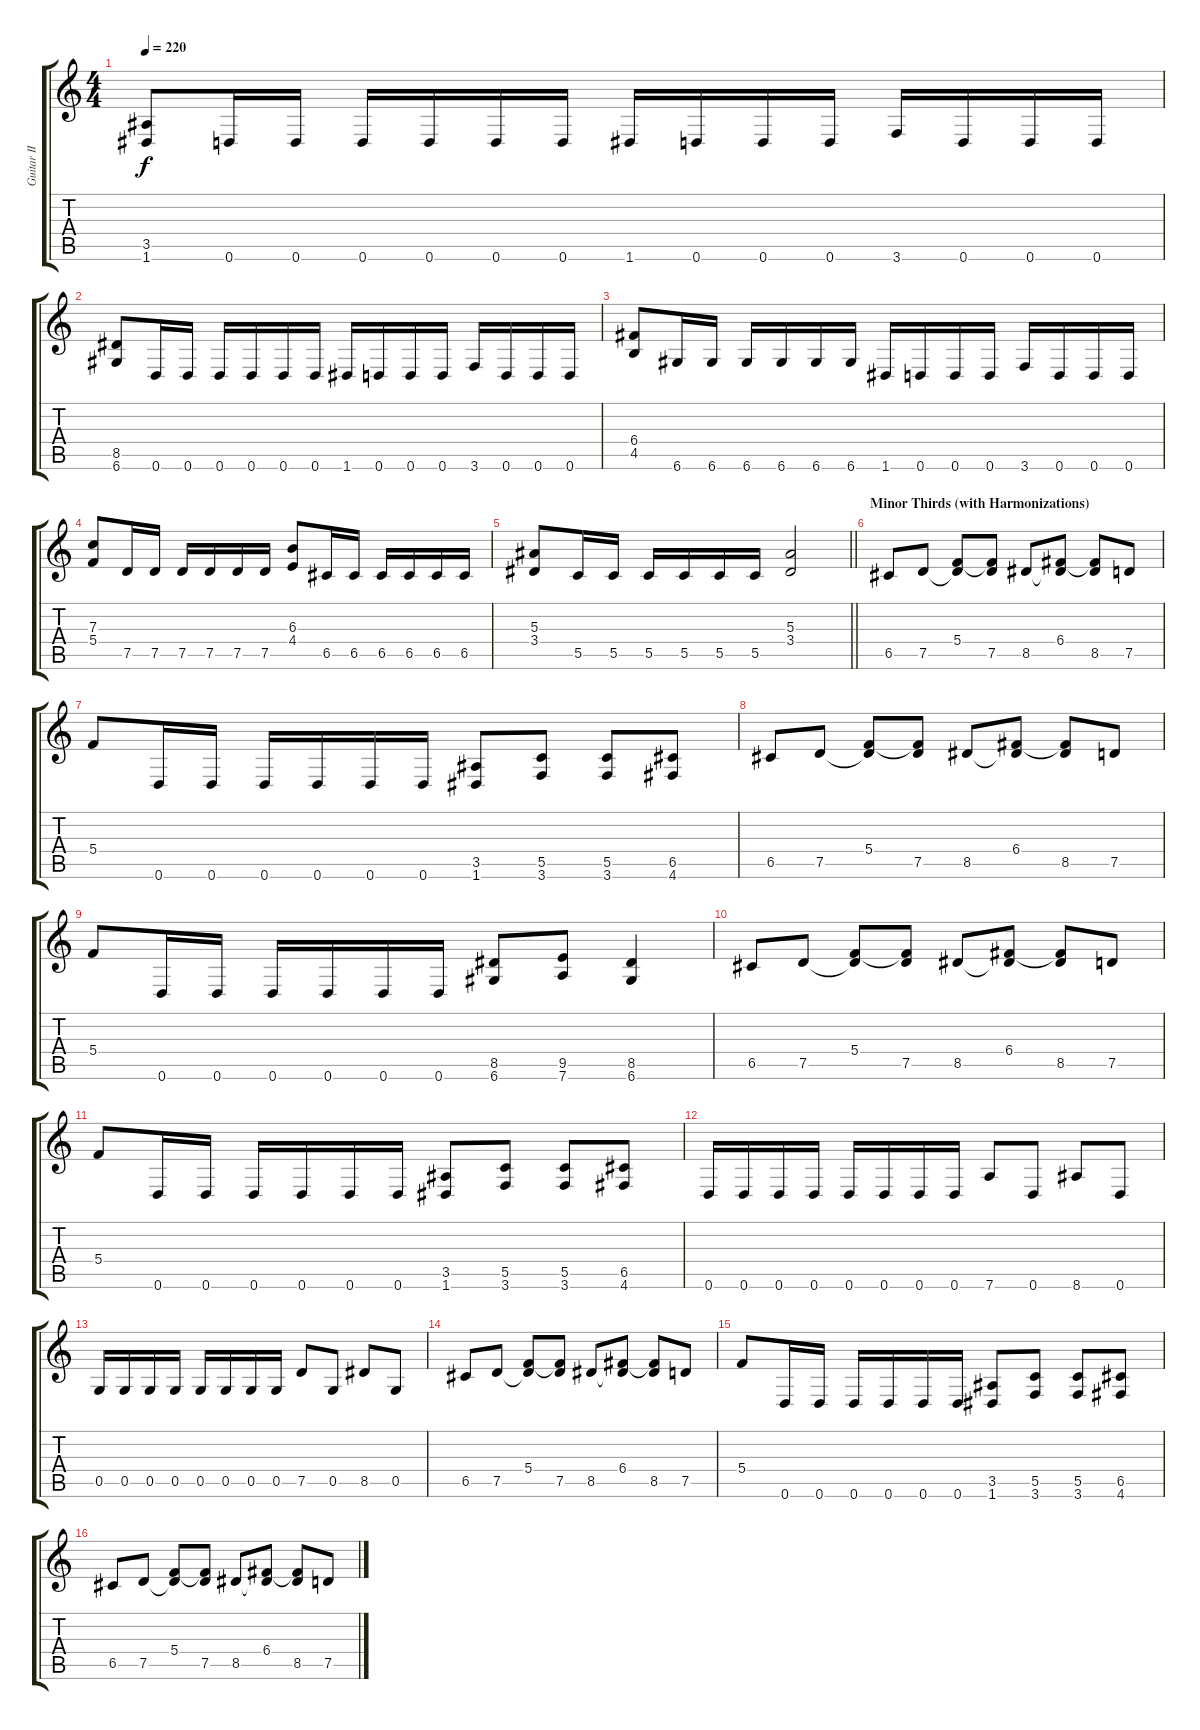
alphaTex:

\track ("Guitar II" "Guitar II") {instrument distortionguitar}
\staff {score tabs}
\tuning (D4 A3 F3 C3 G2 D2) {hide}
\ts (4 4)
\tempo 220
\clef g2
\ks c
(3.5 1.6).8{dy f} 0.6.16 0.6.16 0.6.16 0.6.16 0.6.16 0.6.16 1.6.16 0.6.16 0.6.16 0.6.16 3.6.16 0.6.16 0.6.16 0.6.16 |
(8.5 6.6).8 0.6.16 0.6.16 0.6.16 0.6.16 0.6.16 0.6.16 1.6.16 0.6.16 0.6.16 0.6.16 3.6.16 0.6.16 0.6.16 0.6.16 |
(6.4 4.5).8 6.6.16 6.6.16 6.6.16 6.6.16 6.6.16 6.6.16 1.6.16 0.6.16 0.6.16 0.6.16 3.6.16 0.6.16 0.6.16 0.6.16 |
(7.3 5.4).8 7.5.16 7.5.16 7.5.16 7.5.16 7.5.16 7.5.16 (6.3 4.4).8 6.5.16 6.5.16 6.5.16 6.5.16 6.5.16 6.5.16 |
\barLineRight lightlight
(5.3 3.4).8 5.5.16 5.5.16 5.5.16 5.5.16 5.5.16 5.5.16 (5.3 3.4).2 |
\section ("" "Minor Thirds (with Harmonizations)")
6.5.8 7.5.8 (5.4 7.5{t}).8 (5.4{t} 7.5).8 8.5.8 (6.4 8.5{t}).8 (6.4{t} 8.5).8 7.5.8 |
5.4.8 0.6.16 0.6.16 0.6.16 0.6.16 0.6.16 0.6.16 (3.5 1.6).8 (5.5 3.6).8 (5.5 3.6).8 (6.5 4.6).8 |
6.5.8 7.5.8 (5.4 7.5{t}).8 (5.4{t} 7.5).8 8.5.8 (6.4 8.5{t}).8 (6.4{t} 8.5).8 7.5.8 |
5.4.8 0.6.16 0.6.16 0.6.16 0.6.16 0.6.16 0.6.16 (8.5 6.6).8 (9.5 7.6).8 (8.5 6.6).4 |
6.5.8 7.5.8 (5.4 7.5{t}).8 (5.4{t} 7.5).8 8.5.8 (6.4 8.5{t}).8 (6.4{t} 8.5).8 7.5.8 |
5.4.8 0.6.16 0.6.16 0.6.16 0.6.16 0.6.16 0.6.16 (3.5 1.6).8 (5.5 3.6).8 (5.5 3.6).8 (6.5 4.6).8 |
0.6.16 0.6.16 0.6.16 0.6.16 0.6.16 0.6.16 0.6.16 0.6.16 7.6.8 0.6.8 8.6.8 0.6.8 |
0.5.16 0.5.16 0.5.16 0.5.16 0.5.16 0.5.16 0.5.16 0.5.16 7.5.8 0.5.8 8.5.8 0.5.8 |
6.5.8 7.5.8 (5.4 7.5{t}).8 (5.4{t} 7.5).8 8.5.8 (6.4 8.5{t}).8 (6.4{t} 8.5).8 7.5.8 |
5.4.8 0.6.16 0.6.16 0.6.16 0.6.16 0.6.16 0.6.16 (3.5 1.6).8 (5.5 3.6).8 (5.5 3.6).8 (6.5 4.6).8 |
6.5.8 7.5.8 (5.4 7.5{t}).8 (5.4{t} 7.5).8 8.5.8 (6.4 8.5{t}).8 (6.4{t} 8.5).8 7.5.8
